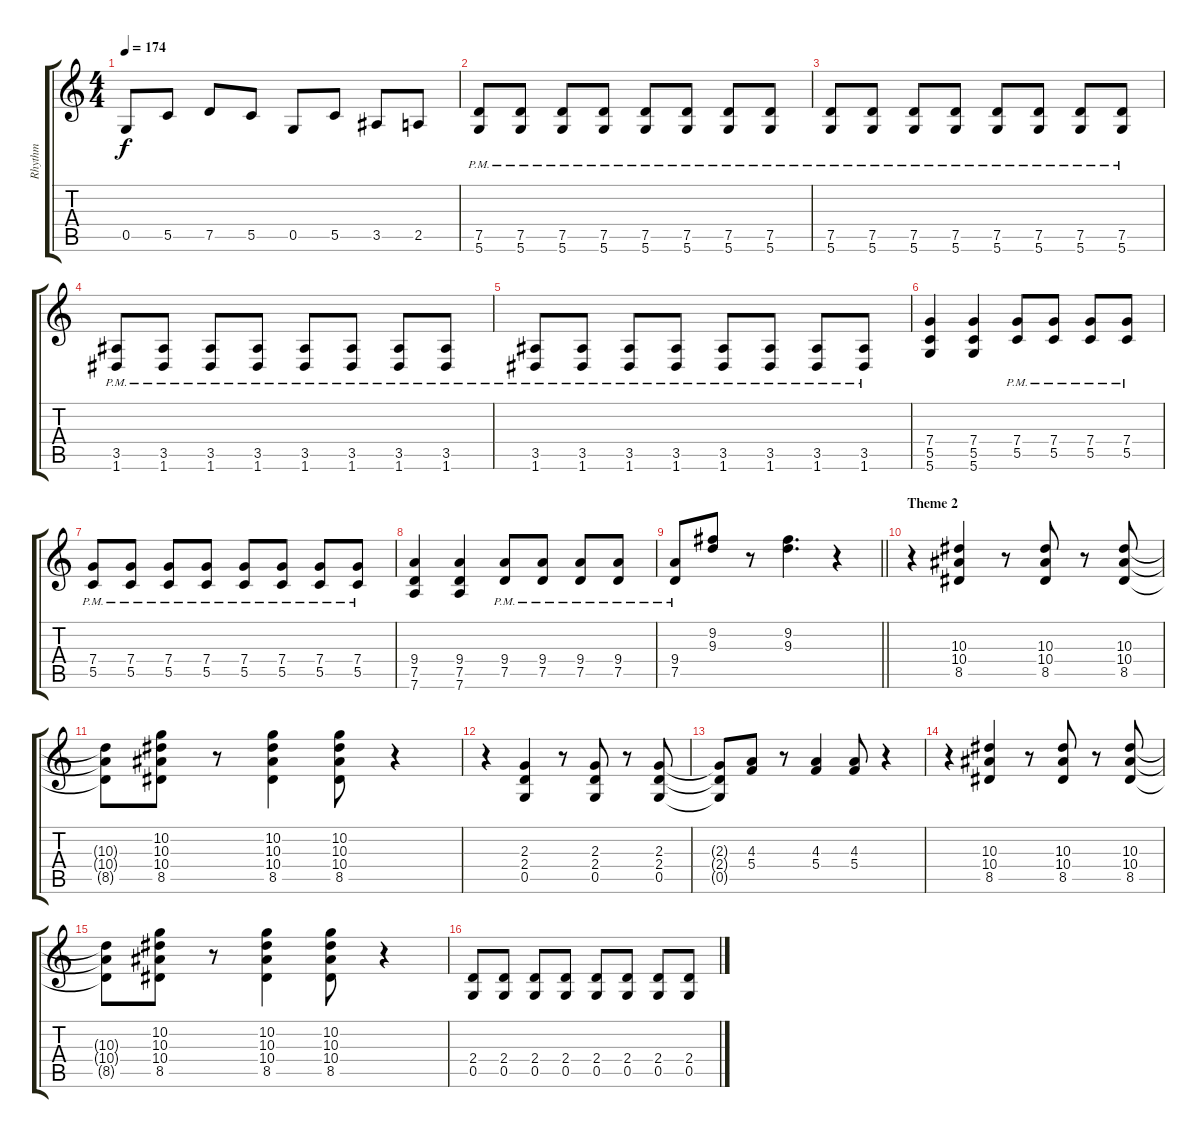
\track ("Rhythm" "Rhythm") {instrument distortionguitar}
\staff {score tabs}
\tuning (D4 A3 F3 C3 G2 D2) {hide}
\ts (4 4)
\tempo 174
\clef g2
\ks c
0.5.8{dy f} 5.5.8 7.5.8 5.5.8 0.5.8 5.5.8 3.5.8 2.5.8 |
(7.5{pm} 5.6{pm}).8 (7.5{pm} 5.6{pm}).8 (7.5{pm} 5.6{pm}).8 (7.5{pm} 5.6{pm}).8 (7.5{pm} 5.6{pm}).8 (7.5{pm} 5.6{pm}).8 (7.5{pm} 5.6{pm}).8 (7.5{pm} 5.6{pm}).8 |
(7.5{pm} 5.6{pm}).8 (7.5{pm} 5.6{pm}).8 (7.5{pm} 5.6{pm}).8 (7.5{pm} 5.6{pm}).8 (7.5{pm} 5.6{pm}).8 (7.5{pm} 5.6{pm}).8 (7.5{pm} 5.6{pm}).8 (7.5{pm} 5.6{pm}).8 |
(3.5{pm} 1.6{pm}).8 (3.5{pm} 1.6{pm}).8 (3.5{pm} 1.6{pm}).8 (3.5{pm} 1.6{pm}).8 (3.5{pm} 1.6{pm}).8 (3.5{pm} 1.6{pm}).8 (3.5{pm} 1.6{pm}).8 (3.5{pm} 1.6{pm}).8 |
(3.5{pm} 1.6{pm}).8 (3.5{pm} 1.6{pm}).8 (3.5{pm} 1.6{pm}).8 (3.5{pm} 1.6{pm}).8 (3.5{pm} 1.6{pm}).8 (3.5{pm} 1.6{pm}).8 (3.5{pm} 1.6{pm}).8 (3.5{pm} 1.6{pm}).8 |
(7.4 5.5 5.6).4 (7.4 5.5 5.6).4 (7.4{pm} 5.5{pm}).8 (7.4{pm} 5.5{pm}).8 (7.4{pm} 5.5{pm}).8 (7.4{pm} 5.5{pm}).8 |
(7.4{pm} 5.5{pm}).8 (7.4{pm} 5.5{pm}).8 (7.4{pm} 5.5{pm}).8 (7.4{pm} 5.5{pm}).8 (7.4{pm} 5.5{pm}).8 (7.4{pm} 5.5{pm}).8 (7.4{pm} 5.5{pm}).8 (7.4{pm} 5.5{pm}).8 |
(9.4 7.5 7.6).4 (9.4 7.5 7.6).4 (9.4{pm} 7.5{pm}).8 (9.4{pm} 7.5{pm}).8 (9.4{pm} 7.5{pm}).8 (9.4{pm} 7.5{pm}).8 |
\barLineRight lightlight
(9.4{pm} 7.5{pm}).8 (9.2 9.3).8 r.8 (9.2 9.3).4{d} r.4 |
\section ("" "Theme 2")
r.4 (10.3 10.4 8.5).4 r.8 (10.3 10.4 8.5).8 r.8 (10.3 10.4 8.5).8 |
(10.3{t} 10.4{t} 8.5{t}).8 (10.2 10.3 10.4 8.5).8 r.8 (10.2 10.3 10.4 8.5).4 (10.2 10.3 10.4 8.5).8 r.4 |
r.4 (2.3 2.4 0.5).4 r.8 (2.3 2.4 0.5).8 r.8 (2.3 2.4 0.5).8 |
(2.3{t} 2.4{t} 0.5{t}).8 (4.3 5.4).8 r.8 (4.3 5.4).4 (4.3 5.4).8 r.4 |
r.4 (10.3 10.4 8.5).4 r.8 (10.3 10.4 8.5).8 r.8 (10.3 10.4 8.5).8 |
(10.3{t} 10.4{t} 8.5{t}).8 (10.2 10.3 10.4 8.5).8 r.8 (10.2 10.3 10.4 8.5).4 (10.2 10.3 10.4 8.5).8 r.4 |
(2.4 0.5).8 (2.4 0.5).8 (2.4 0.5).8 (2.4 0.5).8 (2.4 0.5).8 (2.4 0.5).8 (2.4 0.5).8 (2.4 0.5).8
